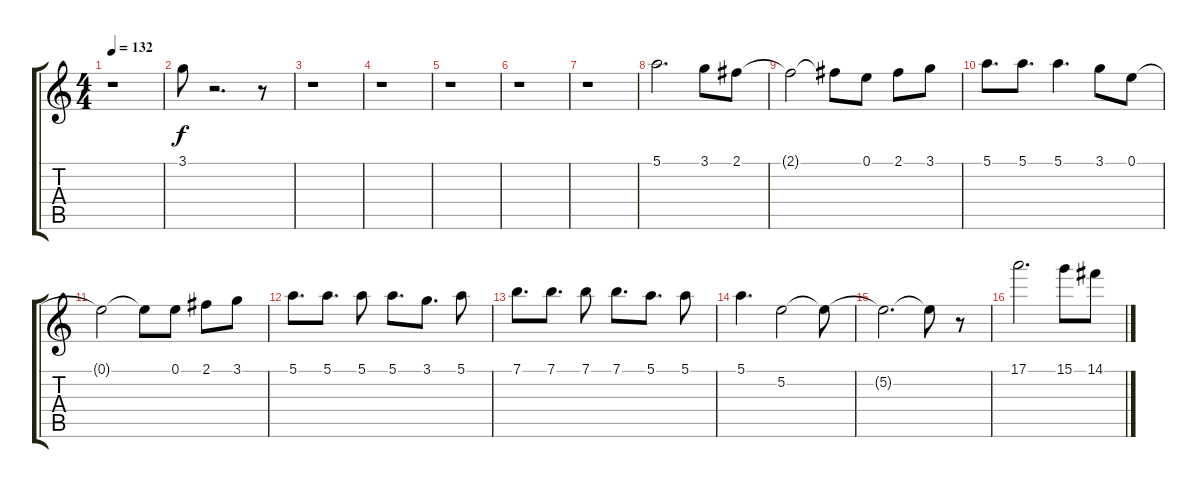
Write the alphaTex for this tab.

\track "" {instrument acousticguitarsteel}
\staff {score tabs}
\tuning (E4 B3 G3 D3 A2 E2) {hide}
\ts (4 4)
\tempo 132
\clef g2
\ks c
r.1{dy f} |
3.1.8 r.2{d} r.8 |
r.1 |
r.1 |
r.1 |
r.1 |
r.1 |
5.1.2{d} 3.1.8 2.1.8 |
2.1{t}.2 2.1{t}.8 0.1.8 2.1.8 3.1.8 |
5.1.8{d} 5.1.8{d} 5.1.4{d} 3.1.8 0.1.8 |
0.1{t}.2 0.1{t}.8 0.1.8 2.1.8 3.1.8 |
5.1.8{d} 5.1.8{d} 5.1.8 5.1.8{d} 3.1.8{d} 5.1.8 |
7.1.8{d} 7.1.8{d} 7.1.8 7.1.8{d} 5.1.8{d} 5.1.8 |
5.1.4{d} 5.2.2 5.2{t}.8 |
5.2{t}.2{d} 5.2{t}.8 r.8 |
17.1.2{d} 15.1.8 14.1.8
